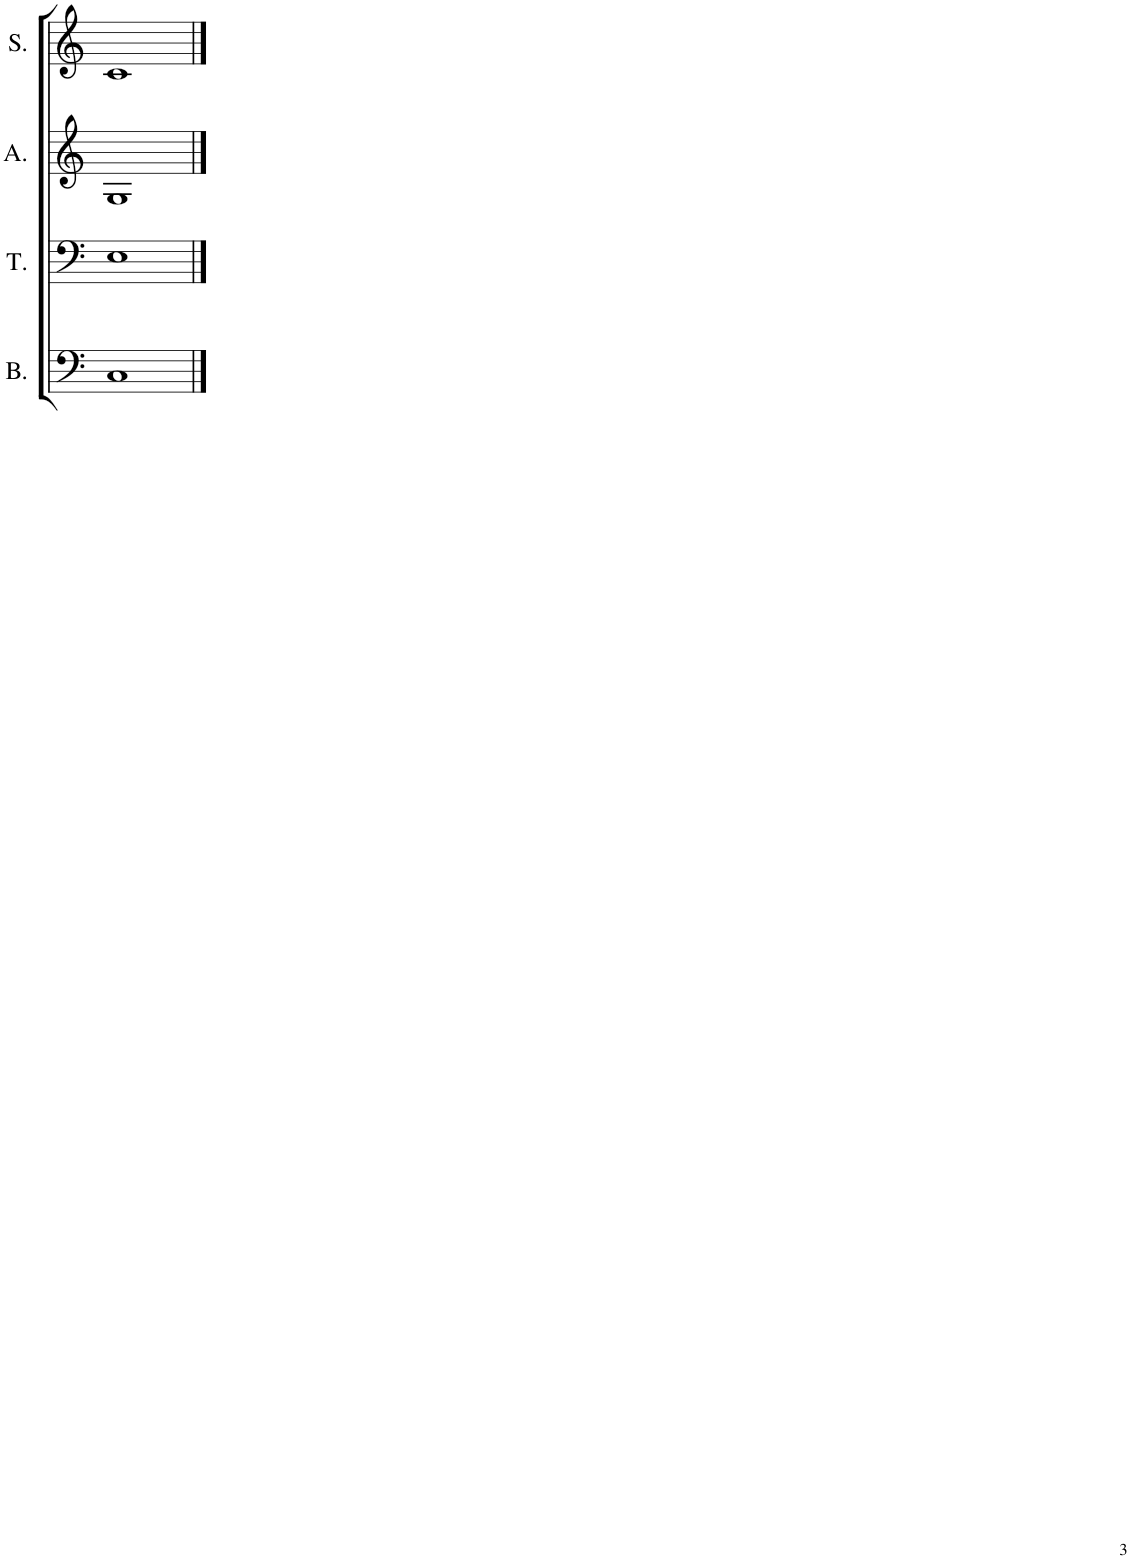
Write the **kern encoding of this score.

**kern	**kern	**kern	**kern
*part4	*part3	*part2	*part1
*staff4	*staff3	*staff2	*staff1
*I"Bass	*I"Tenor	*I"Alto	*I"Soprano
*I'B.	*I'T.	*I'A.	*I'S.
!!LO:PB:g=z
*clefF4	*clefF4	*clefG2	*clefG2
*k[]	*k[]	*k[]	*k[]
*M4/4	*M4/4	*M4/4	*M4/4
=32	=32	=32	=32
1C	1E	1G	1c
==	==	==	==
*-	*-	*-	*-
